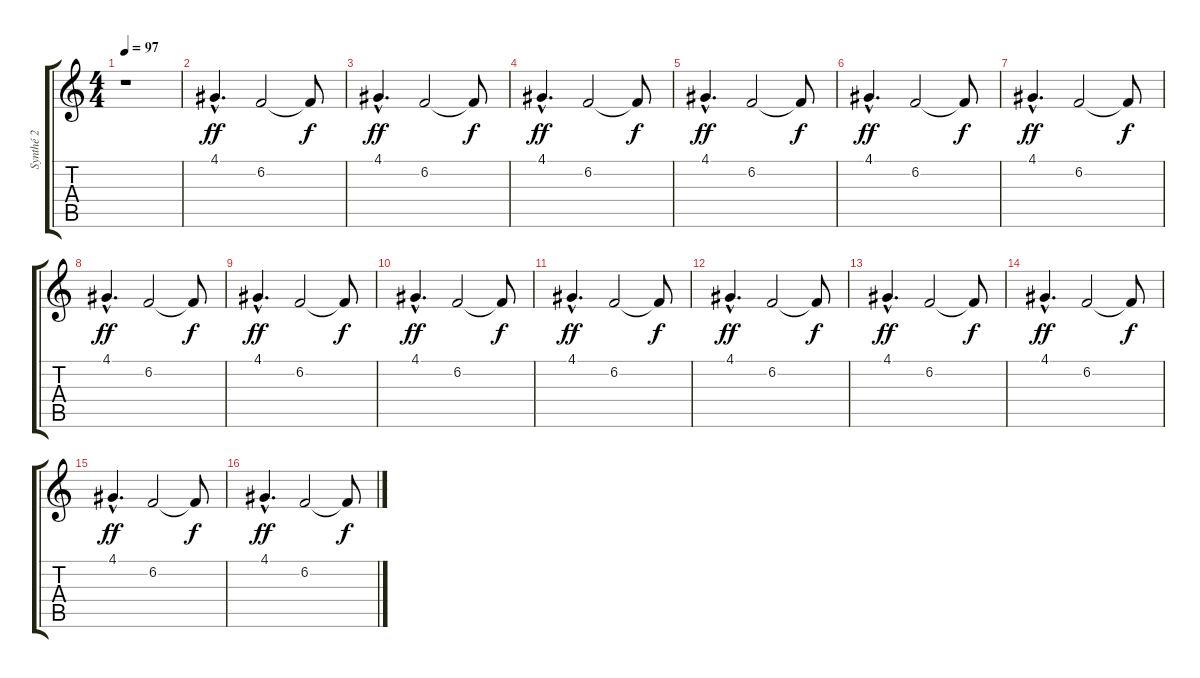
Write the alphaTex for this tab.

\track ("Synthé 2" "Synthé 2") {instrument pad6metallic}
\staff {score tabs}
\tuning (E4 B3 G3 D3 A2 E2) {hide}
\ts (4 4)
\tempo 97
\clef g2
\ks c
r.1{dy f} |
4.1{hac}.4{d dy ff} 6.2.2 6.2{t}.8{dy f} |
4.1{hac}.4{d dy ff} 6.2.2 6.2{t}.8{dy f} |
4.1{hac}.4{d dy ff} 6.2.2 6.2{t}.8{dy f} |
4.1{hac}.4{d dy ff} 6.2.2 6.2{t}.8{dy f} |
4.1{hac}.4{d dy ff} 6.2.2 6.2{t}.8{dy f} |
4.1{hac}.4{d dy ff} 6.2.2 6.2{t}.8{dy f} |
4.1{hac}.4{d dy ff} 6.2.2 6.2{t}.8{dy f} |
4.1{hac}.4{d dy ff} 6.2.2 6.2{t}.8{dy f} |
4.1{hac}.4{d dy ff} 6.2.2 6.2{t}.8{dy f} |
4.1{hac}.4{d dy ff} 6.2.2 6.2{t}.8{dy f} |
4.1{hac}.4{d dy ff} 6.2.2 6.2{t}.8{dy f} |
4.1{hac}.4{d dy ff} 6.2.2 6.2{t}.8{dy f} |
4.1{hac}.4{d dy ff} 6.2.2 6.2{t}.8{dy f} |
4.1{hac}.4{d dy ff} 6.2.2 6.2{t}.8{dy f} |
4.1{hac}.4{d dy ff} 6.2.2 6.2{t}.8{dy f}
